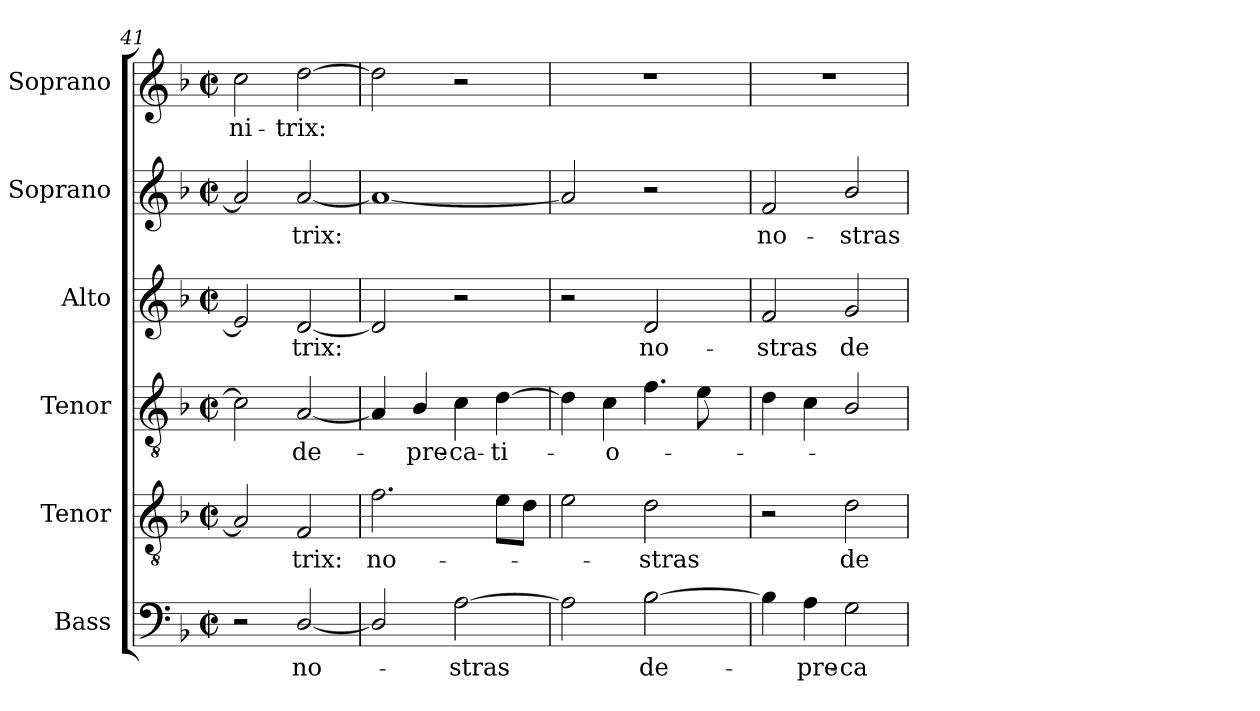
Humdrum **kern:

**kern	**text	**kern	**text	**kern	**text	**kern	**text	**kern	**text	**kern	**text
*part6	*part6	*part5	*part5	*part4	*part4	*part3	*part3	*part2	*part2	*part1	*part1
*staff6	*staff6	*staff5	*staff5	*staff4	*staff4	*staff3	*staff3	*staff2	*staff2	*staff1	*staff1
*I"Bass	*	*I"Tenor	*	*I"Tenor	*	*I"Alto	*	*I"Soprano	*	*I"Soprano	*
*I'B	*	*I'T2	*	*I'T1	*	*I'A	*	*I'S2	*	*I'S1	*
!!LO:PB:g=z
*clefF4	*	*clefGv2	*	*clefGv2	*	*clefG2	*	*clefG2	*	*clefG2	*
*	*	*ITrd7c12	*	*ITrd7c12	*	*	*	*	*	*	*
*k[b-]	*	*k[b-]	*	*k[b-]	*	*k[b-]	*	*k[b-]	*	*k[b-]	*
*F:	*	*F:	*	*F:	*	*F:	*	*F:	*	*F:	*
*M2/2	*	*M2/2	*	*M2/2	*	*M2/2	*	*M2/2	*	*M2/2	*
*met(c|)	*	*met(c|)	*	*met(c|)	*	*met(c|)	*	*met(c|)	*	*met(c|)	*
=41	=41	=41	=41	=41	=41	=41	=41	=41	=41	=41	=41
!	!	!	!	!	!	!	!	!	!	!	!LO:LY:b:color=#000000
2r	.	2AAi/]	.	2Ci\]	.	2ei/]	.	2ai/]	.	2cci\	-ni-
!	!LO:LY:b:color=#000000	!	!	!	!	!	!	!	!	!	!
!	!	!	!LO:LY:b:color=#000000	!	!	!	!	!	!	!	!
!	!	!	!	!	!LO:LY:b:color=#000000	!	!	!	!	!	!
!	!	!	!	!	!	!	!LO:LY:b:color=#000000	!	!	!	!
!	!	!	!	!	!	!	!	!	!LO:LY:b:color=#000000	!	!
!	!	!	!	!	!	!	!	!	!	!	!LO:LY:b:color=#000000
[2Di/	no-	2FFi/	-trix:	[2AAi/	de-	[2di/	trix:	[2ai/	-trix:	[2ddi\	-trix:
=42	=42	=42	=42	=42	=42	=42	=42	=42	=42	=42	=42
!	!	!	!LO:LY:b:color=#000000	!	!	!	!	!	!	!	!
2Di/]	.	2.Fi\	no-	4AAi/]	.	2di/]	.	1ai_	.	2ddi\]	.
!	!	!	!	!	!LO:LY:b:color=#000000	!	!	!	!	!	!
.	.	.	.	4BB-i/	-pre-	.	.	.	.	.	.
!	!LO:LY:b:color=#000000	!	!	!	!	!	!	!	!	!	!
!	!	!	!	!	!LO:LY:b:color=#000000	!	!	!	!	!	!
[2Ai\	-stras	.	.	4Ci\	-ca-	2r	.	.	.	2r	.
!	!	!	!	!	!LO:LY:b:color=#000000	!	!	!	!	!	!
.	.	8Ei\L	.	[4Di\	-ti-	.	.	.	.	.	.
.	.	8Di\J	.	.	.	.	.	.	.	.	.
=43	=43	=43	=43	=43	=43	=43	=43	=43	=43	=43	=43
2Ai\]	.	2Ei\	.	4Di\]	.	2r	.	2ai/]	.	1r	.
!	!	!	!	!	!LO:LY:b:color=#000000	!	!	!	!	!	!
.	.	.	.	4Ci\	-o-	.	.	.	.	.	.
!	!LO:LY:b:color=#000000	!	!	!	!	!	!	!	!	!	!
!	!	!	!LO:LY:b:color=#000000	!	!	!	!	!	!	!	!
!	!	!	!	!	!	!	!LO:LY:b:color=#000000	!	!	!	!
[2B-i\	de-	2Di\	-stras	4.Fi\	.	2di/	no-	2r	.	.	.
.	.	.	.	8Ei\	.	.	.	.	.	.	.
=44	=44	=44	=44	=44	=44	=44	=44	=44	=44	=44	=44
!	!	!	!	!	!	!	!LO:LY:b:color=#000000	!	!	!	!
!	!	!	!	!	!	!	!	!	!LO:LY:b:color=#000000	!	!
4B-i\]	.	2r	.	4Di\	.	2fi/	-stras	2fi/	no-	1r	.
!	!LO:LY:b:color=#000000	!	!	!	!	!	!	!	!	!	!
4Ai\	-pre-	.	.	4Ci\	.	.	.	.	.	.	.
!	!LO:LY:b:color=#000000	!	!	!	!	!	!	!	!	!	!
!	!	!	!LO:LY:b:color=#000000	!	!	!	!	!	!	!	!
!	!	!	!	!	!	!	!LO:LY:b:color=#000000	!	!	!	!
!	!	!	!	!	!	!	!	!	!LO:LY:b:color=#000000	!	!
2Gi\	-ca-	2Di\	de-	2BB-i/	.	2gi/	de	2b-i/	-stras	.	.
=	=	=	=	=	=	=	=	=	=	=	=
*-	*-	*-	*-	*-	*-	*-	*-	*-	*-	*-	*-
